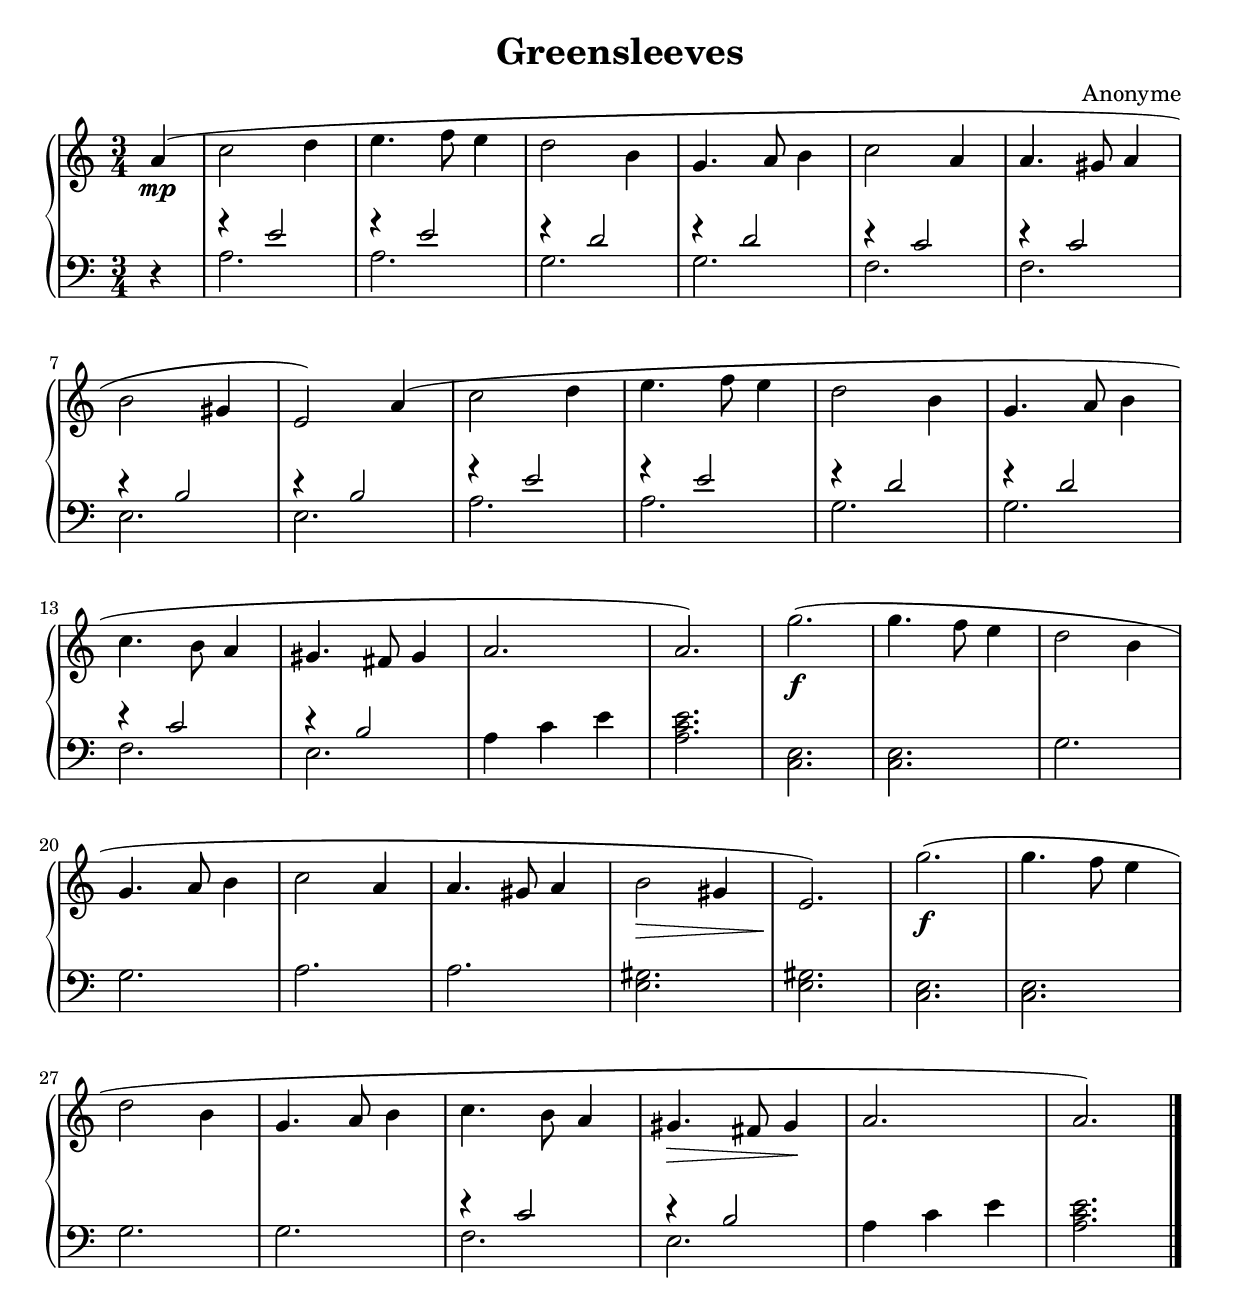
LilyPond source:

\version "2.20.0"

\include "english.ly"

\header {
  title = "Greensleeves"
  composer = "Anonyme"
  %  copyright = \markup \fontsize #-5
  %  {
  %    Copyright © 2020.
  %    Typeset with GNU LilyPond.
  %    Released into public domain by the composer.
  %  }
}

\paper {
  top-margin = 20
  % paper-height = 297
  % paper-width = 208
  indent = #0
  system-count = #5
}



\score {

  \new PianoStaff = "pianostaff"
    \with {
      \override StaffGrouper
                .staffgroup-staff-spacing
                .basic-distance = #20
    }
  <<
    \new Staff = "RH" \relative c'' {
      % \accidentalStyle Score.piano
      \clef "treble"
      \time 3/4
      % \set Score.currentBarNumber = #1
      % \tempo "Slow and steady" 4 = 60
      \partial 4
      a4\mp( | c2 d4 | e4. f8 e4 | d2 b4 | g4. a8 b4 | c2 a4 | a4. gs8 a4 | b2 gs4 | e 2)

      \partial 4
      a4( | c2 d4 | e4. f8 e4 | d2 b4 | g4. a8 b4 | c4. b8 a4 | gs4. fs8 gs4 | a2. | a2.)

      g'2.\f( | g4. f8 e4 | d2 b4 | g4. a8 b4 | c2 a4 |a4. gs8 a4 | b2\> gs4 | e2.\!)

      g'2.\f( | g4. f8 e4 | d2 b4 | g4. a8 b4 | c4. b8 a4 | gs4.\> fs8 gs4\! | a2. a2.) \bar "|."
    }

    % \new Dynamics = "Dynamics_pf" {
    %   s4 \p \< s4 | % m. 51
    % }

    \new Staff = "LH" {
      \clef "bass"
      \time 3/4
      r4
      <<
      \new Voice = "first" {
        \voiceOne
            r4 e'2 | r4 e'2 |
            r4 d'2 | r4 d'2 |
            r4 c'2 | r4 c'2 |
            r4 b2 | r4 b2 |
            r4 e'2 | r4 e'2 |
            r4 d'2 | r4 d'2 |
            r4 c'2 | r4 b2 |
      }
     \new Voice = "second" {
        \voiceTwo
            a2. | a2. |
            g2. | g2. |
            f2. | f2. |
            e2. | e2. |
            a2. | a2. |
            g2. | g2. |
            f2. | e2. |
      }
      >>
      a4 c'4 e'4 |  < a c' e' >2.
      <c e>2. | <c e>2. | g2. | g2. |
      a2. | a2.
      <e gs>2. | <e gs>2. |
      <c e>2. | <c e>2. | g2. | g2. |
      << { r4 c'2 } \\ { f2. } >> |
      << { r4 b2 } \\ { e2. } >> |
      a4 c'4 e'4 |  < a c' e' >2.
    }
  >>
  \layout {
    \context {
      \Score
      \override StaffGrouper.staff-staff-spacing.padding = #3
      \override StaffGrouper.staff-staff-spacing.basic-distance = #1
    }
  }
  \midi {
    \tempo 4 = 100
  }
}


%{
convert-ly (GNU LilyPond) 2.20.0  convert-ly: Processing `'...
Applying conversion:     The document has not been changed.
%}
